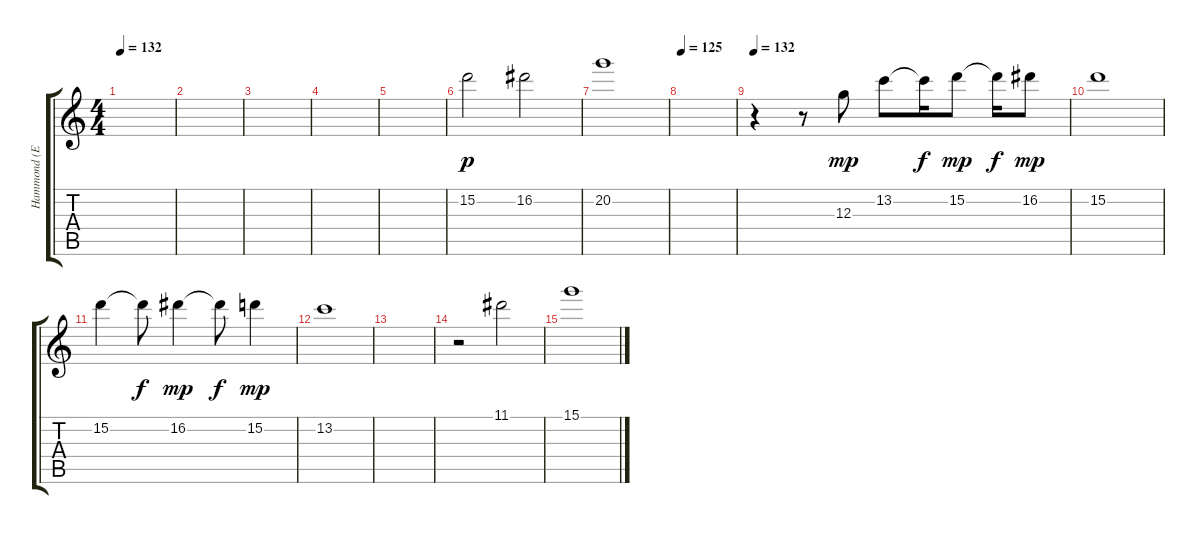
\track ("Hammond (Ending)" "Hammond (E") {instrument electricguitarjazz}
\staff {score tabs}
\tuning (E4 B3 G3 D3 A2 E2) {hide}
\ts (4 4)
\tempo 132
\clef g2
\ks c
|
|
|
|
|
15.2.2{dy p} 16.2.2 |
20.2.1 |
\tempo 125
|
\tempo 132
r.4 r.8 12.3.8{dy mp} 13.2.8 13.2{t}.16{dy f} 15.2.8{dy mp} 15.2{t}.16{dy f} 16.2.8{dy mp} |
15.2.1 |
15.2.4 15.2{t}.8{dy f} 16.2.4{dy mp} 16.2{t}.8{dy f} 15.2.4{dy mp} |
13.2.1 |
|
r.2 11.1.2 |
15.1.1
